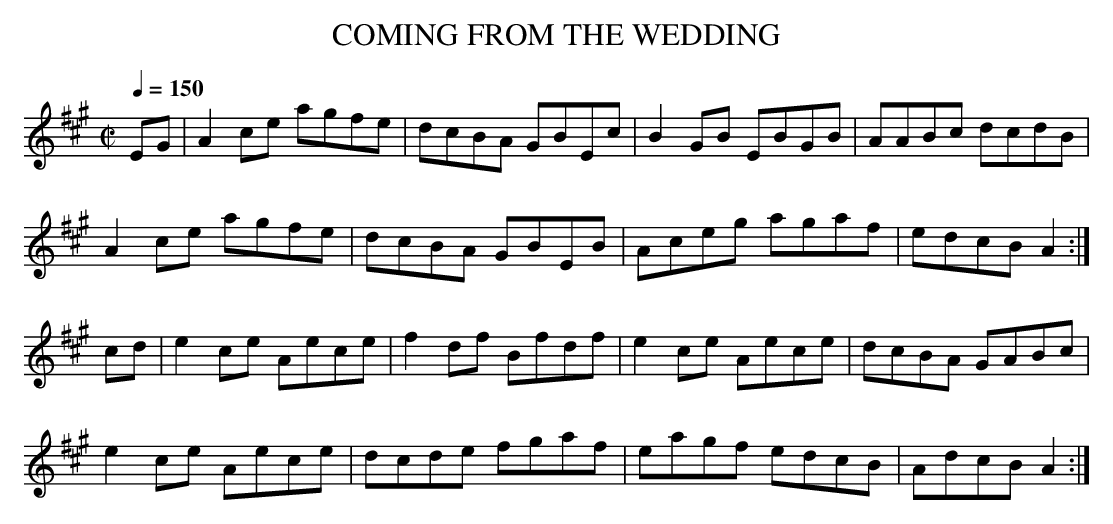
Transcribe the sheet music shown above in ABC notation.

X:1
T:COMING FROM THE WEDDING
Q:1/4=150
M:C|
L:1/8
K:A
EG|A2ce agfe|dcBA GBEc|B2GB EBGB|AABc dcdB|
A2ce agfe|dcBA GBEB|Aceg agaf|edcB A2:|
cd|e2ce Aece|f2df Bfdf|e2ce Aece|dcBA GABc|
e2ce Aece|dcde fgaf|eagf edcB|AdcB A2:|
